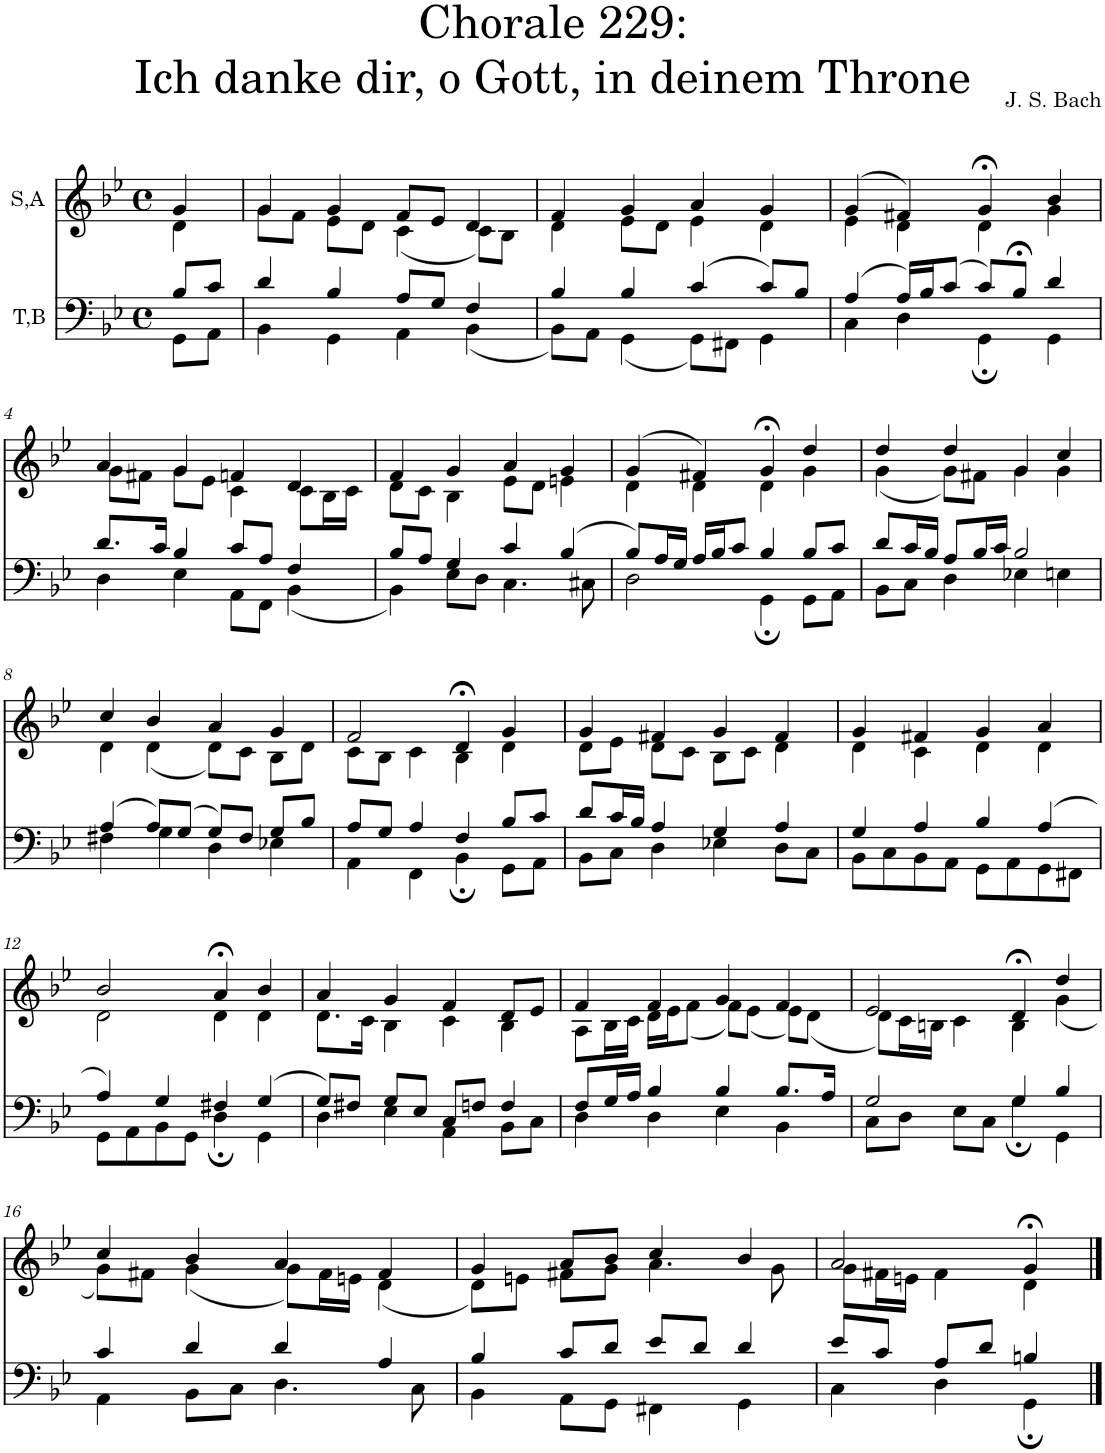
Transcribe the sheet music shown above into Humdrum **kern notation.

**kern	**kern
*part2	*part1
*staff2	*staff1
*I"T,B	*I"S,A
*clefF4	*clefG2
*k[b-e-]	*k[b-e-]
*M4/4	*M4/4
*met(c)	*met(c)
=	=
*^	*^
8B-/L	8GG\L	4g/	4d\
8c/J	8AA\J	.	.
=1	=1	=1	=1
4d/	4BB-\	4g/	8g\L
.	.	.	8f\J
4B-/	4GG\	4g/	8e-\L
.	.	.	8d\J
8A/L	4AA\	8f/L	(<4c\
8G/J	.	8e-/J	.
4F/	(<4BB-\	4d/	8c\L)
.	.	.	8B-\J
=2	=2	=2	=2
4B-/	8BB-\L)	4f/	4d\
.	8AA\J	.	.
4B-/	(<4GG\	4g/	8e-\L
.	.	.	8d\J
(>4c/	8GG\L)	4a/	4e-\
.	8FF#X\J	.	.
8c/L)	4GG\	4g/	4d\
8B-/J	.	.	.
=3	=3	=3	=3
(>4A/	4C\	(>4g/	4e-\
16A/LL)	4D\	4f#X/)	4d\
16B-/J	.	.	.
(>8c/J	.	.	.
8c/L)	4GG;\	4g;</	4d\
8B-;</J	.	.	.
4d/	4GG\	4b-/	4g\
!!LO:LB:g=z	!!
=4	=4	=4	=4
8.d/L	4D\	4a/	8g\L
.	.	.	8f#X\J
16c/Jk	.	.	.
4B-/	4E-\	4g/	8g\L
.	.	.	8e-\J
8c/L	8AA\L	4fn/	4c\
8A/J	8FF\J	.	.
4F/	(<4BB-\	4d/	8c\L
.	.	.	16B-\L
.	.	.	16c\JJ
=5	=5	=5	=5
8B-/L	4BB-\)	4f/	8d\L
8A/J	.	.	8c\J
4G/	8E-\L	4g/	4B-\
.	8D\J	.	.
4c/	4.C\	4a/	8e-\L
.	.	.	8d\J
(>4B-/	.	4g/	4en\
.	8C#X\	.	.
=6	=6	=6	=6
8B-/L)	2D\	(>4g/	4d\
16A/L	.	.	.
16G/JJ	.	.	.
16A/LL	.	4f#X/)	4d\
16B-/J	.	.	.
8c/J	.	.	.
4B-/	4GG;\	4g;</	4d\
8B-/L	8GG\L	4dd/	4g\
8c/J	8AA\J	.	.
=7	=7	=7	=7
8d/L	8BB-\L	4dd/	(<4g\
16c/L	8C\J	.	.
16B-/JJ	.	.	.
8A/L	4D\	4dd/	8g\L)
16B-/L	.	.	8f#X\J
16c/JJ	.	.	.
2B-/	4E-X\	4g/	4g\
.	4En\	4cc/	4g\
!!LO:LB:g=z	!!
=8	=8	=8	=8
(>4A/	4F#X\	4cc/	4d\
8A/L)	4G\	4b-/	(<4d\
(>8G/J	.	.	.
8G/L)	4D\	4a/	8d\L)
8F#/J	.	.	8c\J
8G/L	4E-X\	4g/	8B-\L
8B-/J	.	.	8d\J
=9	=9	=9	=9
8A/L	4AA\	2f/	8c\L
8G/J	.	.	8B-\J
4A/	4FF\	.	4c\
4F/	4BB-;\	4d;</	4B-\
8B-/L	8GG\L	4g/	4d\
8c/J	8AA\J	.	.
=10	=10	=10	=10
8d/L	8BB-\L	4g/	8d\L
16c/L	8C\J	.	8e-\J
16B-/JJ	.	.	.
4A/	4D\	4f#X/	8d\L
.	.	.	8c\J
4G/	4E-X\	4g/	8B-\L
.	.	.	8c\J
4A/	8D\L	4f#/	4d\
.	8C\J	.	.
=11	=11	=11	=11
4G/	8BB-\L	4g/	4d\
.	8C\	.	.
4A/	8BB-\	4f#X/	4c\
.	8AA\J	.	.
4B-/	8GG\L	4g/	4d\
.	8AA\	.	.
(>4A/	8GG\	4a/	4d\
.	8FF#X\J	.	.
!!LO:LB:g=z	!!
=12	=12	=12	=12
4A/)	8GG\L	2b-/	2d\
.	8AA\	.	.
4G/	8BB-\	.	.
.	8GG\J	.	.
4F#X/	4D;\	4a;</	4d\
(>4G/	4GG\	4b-/	4d\
=13	=13	=13	=13
8G/L)	4D\	4a/	8.d\L
8F#X/J	.	.	.
.	.	.	16c\Jk
8G/L	4E-\	4g/	4B-\
8E-/J	.	.	.
8C/L	4AA\	4f/	4c\
8Fn/J	.	.	.
4F/	8BB-\L	8d/L	4B-\
.	8C\J	8e-/J	.
=14	=14	=14	=14
8F/L	4D\	4f/	8A\L
16G/L	.	.	16B-\L
16A/JJ	.	.	16c\JJ
4B-/	4D\	4f/	16d\LL
.	.	.	16e-\J
.	.	.	(<8f\J
4B-/	4E-\	4g/	8f\L)
.	.	.	(<8e-\J
8.B-/L	4BB-\	4f/	8e-\L)
.	.	.	(<8d\J
16A/Jk	.	.	.
=15	=15	=15	=15
2G/	8C\L	2e-/	8d\L)
.	8D\J	.	16c\L
.	.	.	16Bn\JJ
.	8E-\L	.	4c\
.	8C\J	.	.
4G/	4G;\	4d;</	4B\
4B-/	4GG\	4dd/	(<4g\
!!LO:LB:g=z	!!
=16	=16	=16	=16
4c/	4AA\	4cc/	8g\L)
.	.	.	8f#X\J
4d/	8BB-\L	4b-/	(<4g\
.	8C\J	.	.
4d/	4.D\	4a/	8g\L)
.	.	.	16f#\L
.	.	.	16en\JJ
4A/	.	4f#/	(<4d\
.	8C\	.	.
=17	=17	=17	=17
4B-/	4BB-\	4g/	8d\L)
.	.	.	8en\J
8c/L	8AA\L	8a/L	8f#X\L
8d/J	8GG\J	8b-/J	8g\J
8e-/L	4FF#X\	4cc/	4.a\
8d/J	.	.	.
4d/	4GG\	4b-/	.
.	.	.	8g\
=18	=18	=18	=18
8e-/L	4C\	2a/	8g\L
8c/J	.	.	16f#X\L
.	.	.	16en\JJ
8A/L	4D\	.	4f#\
8d/J	.	.	.
4Bn/	4GG;\	4g;</	4d\
*v	*v	*	*
*	*v	*v
==	==
*-	*-
